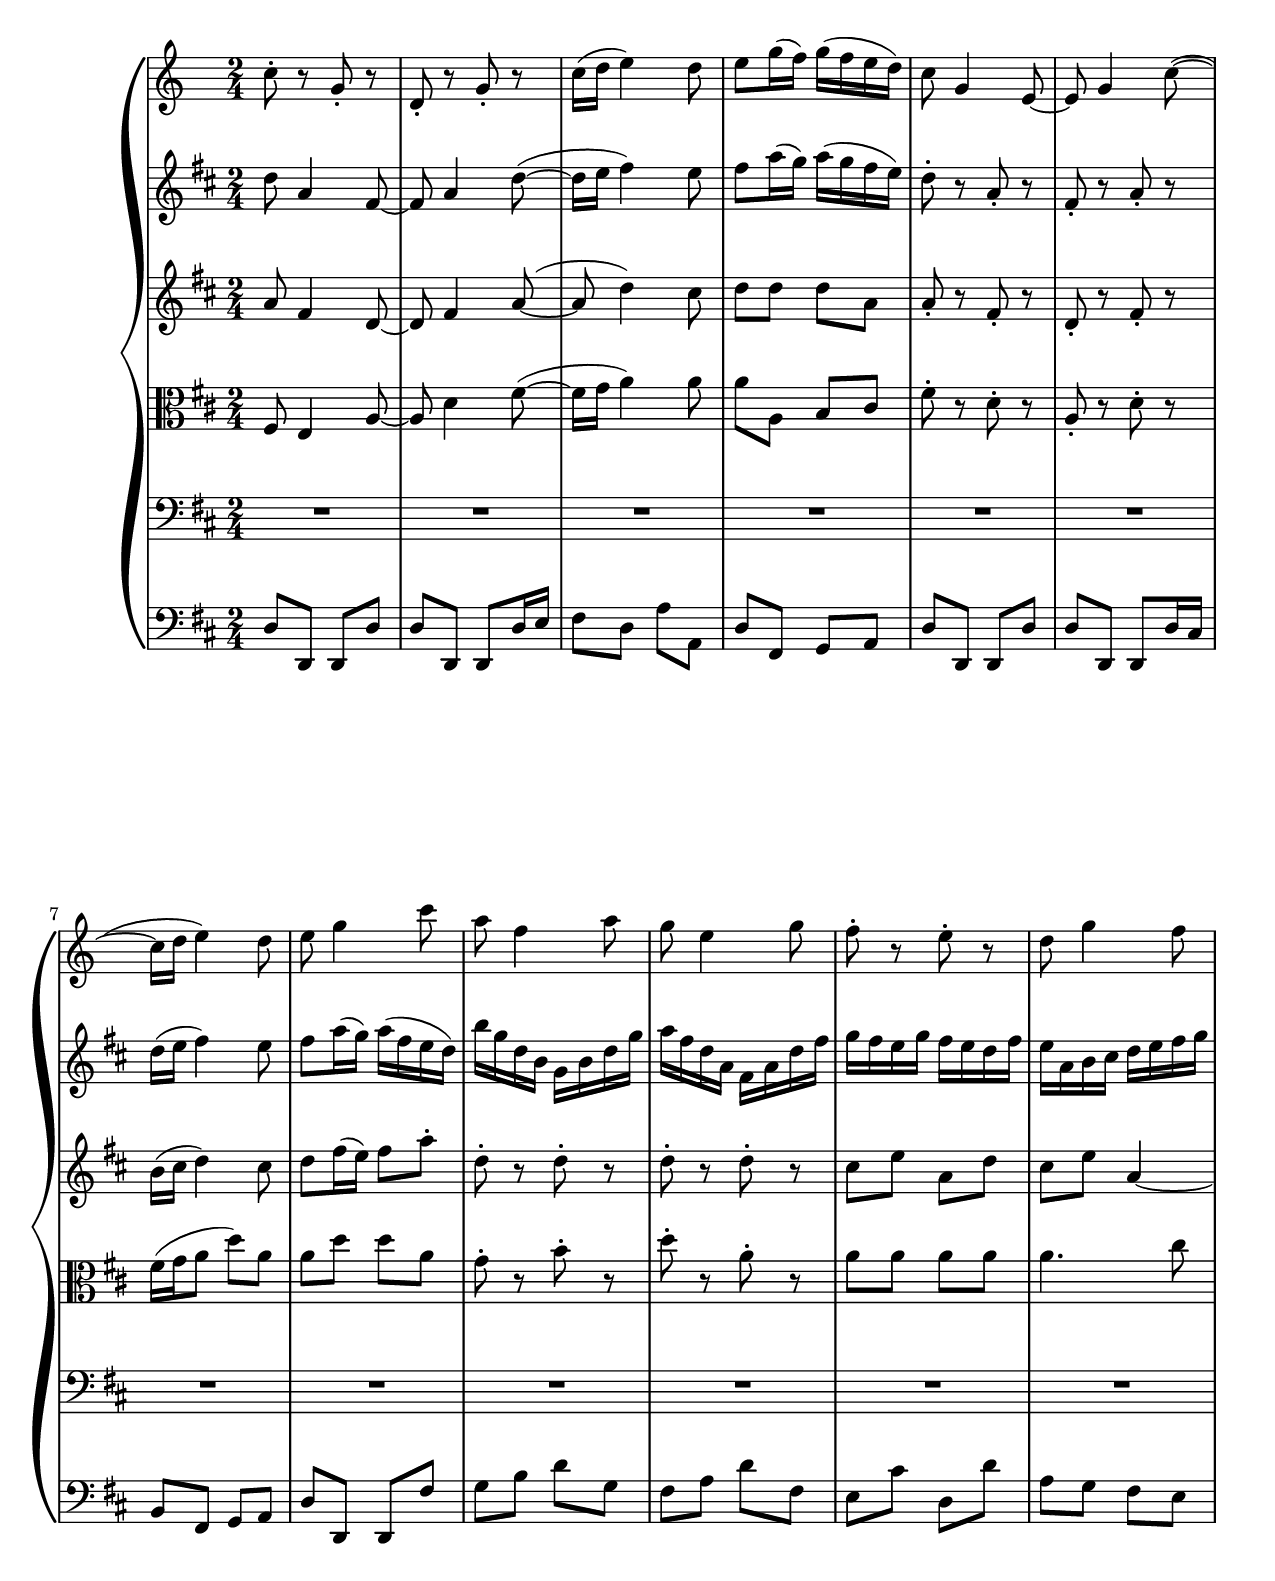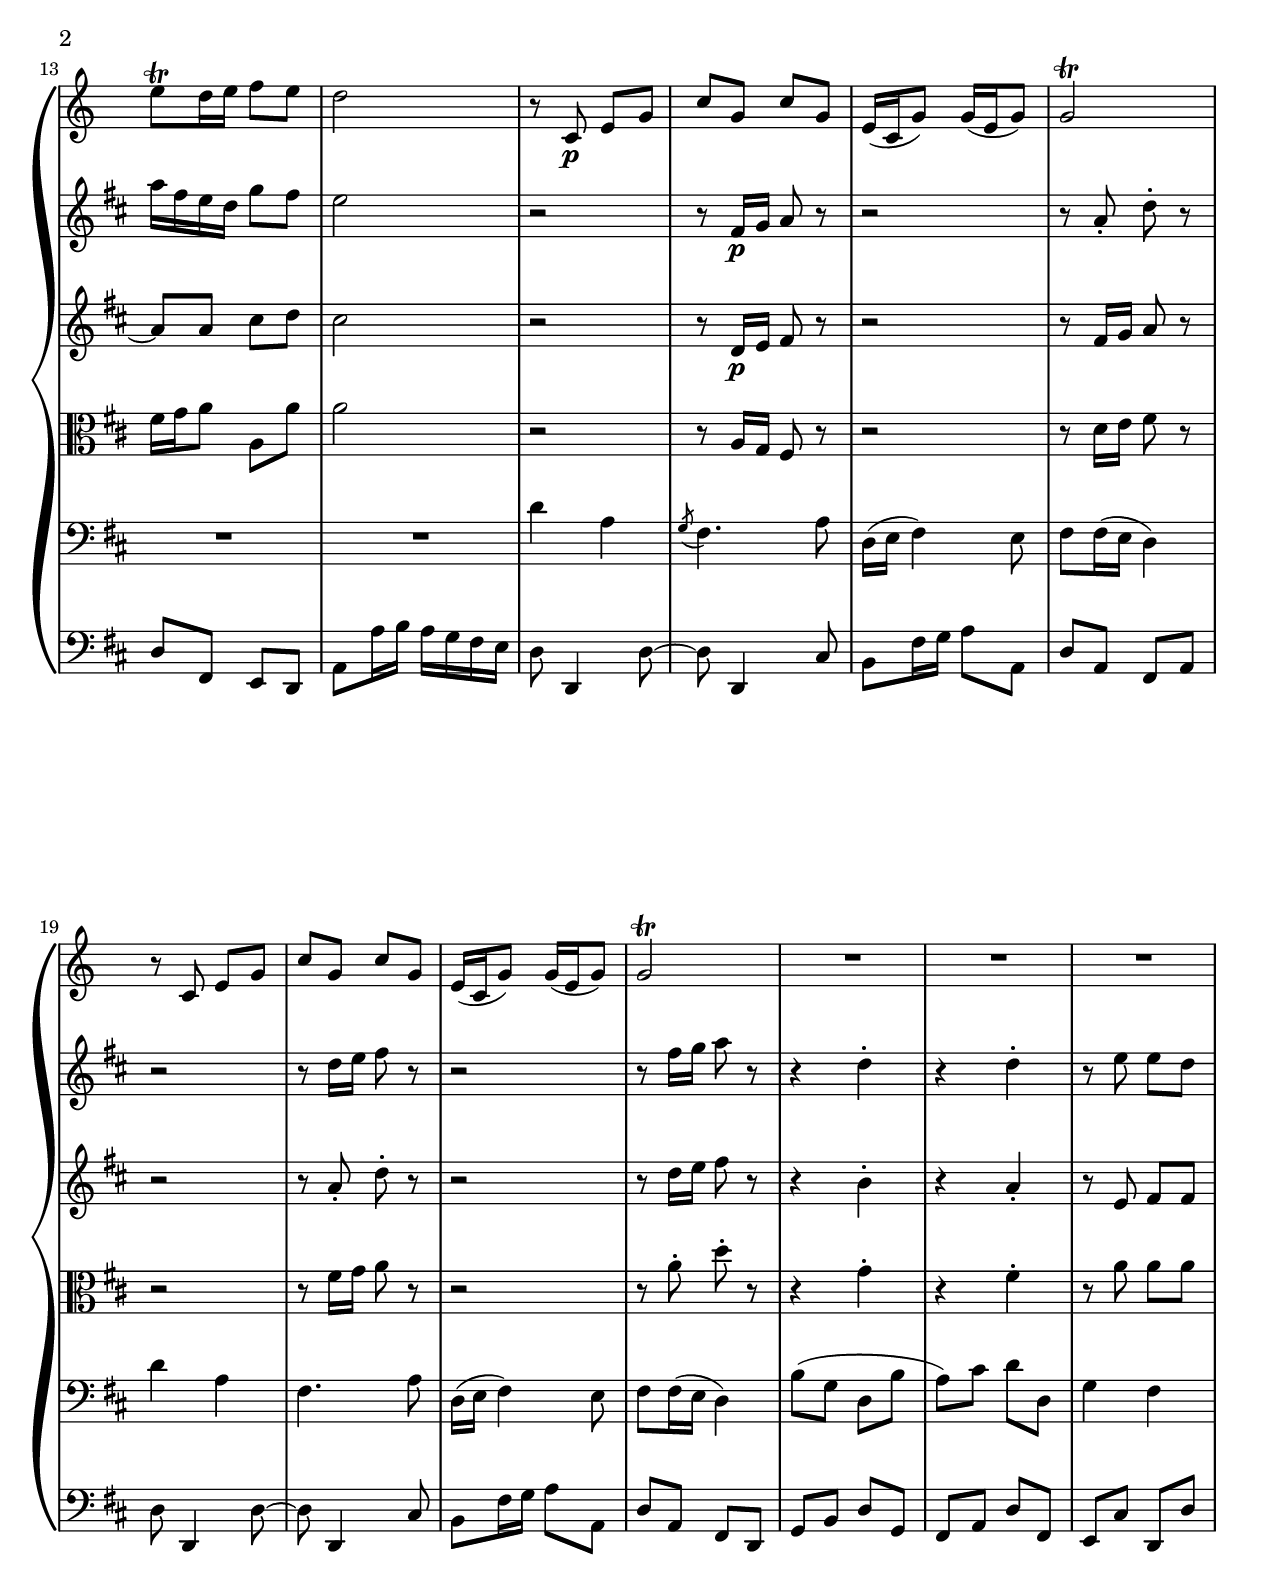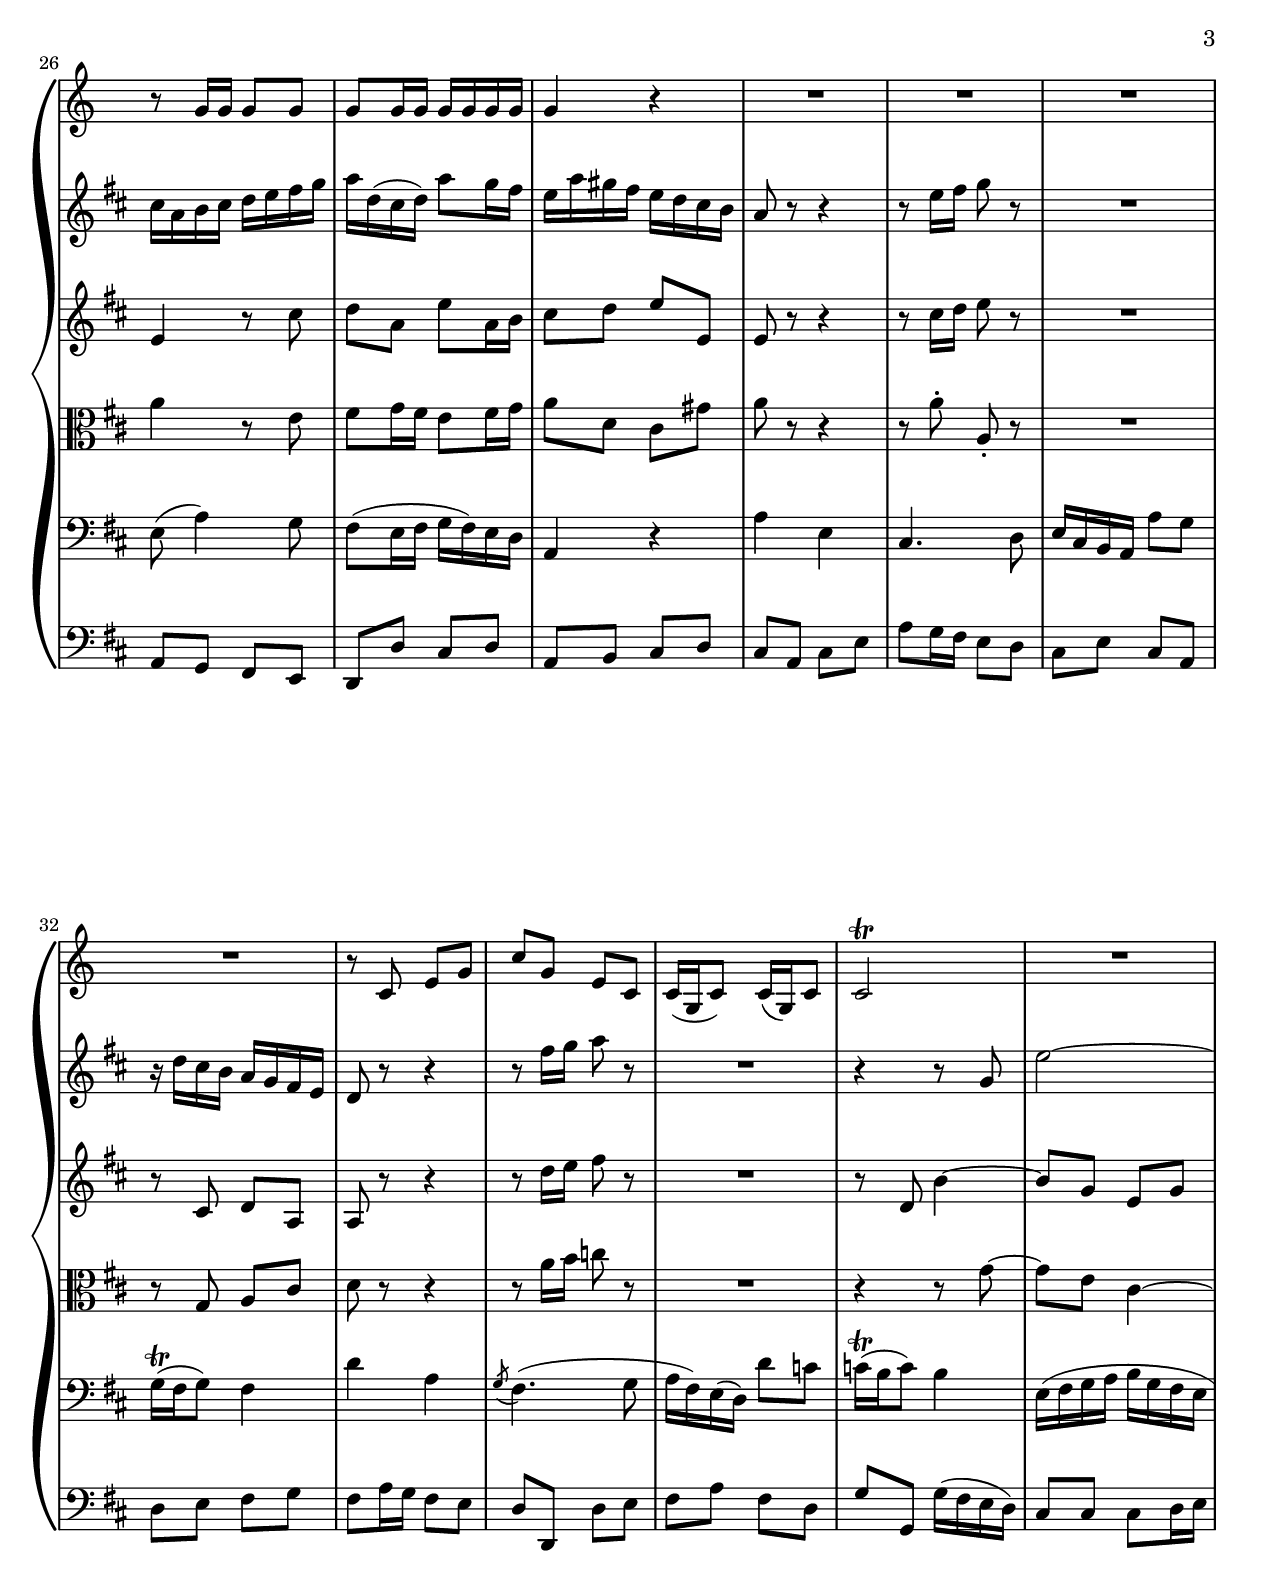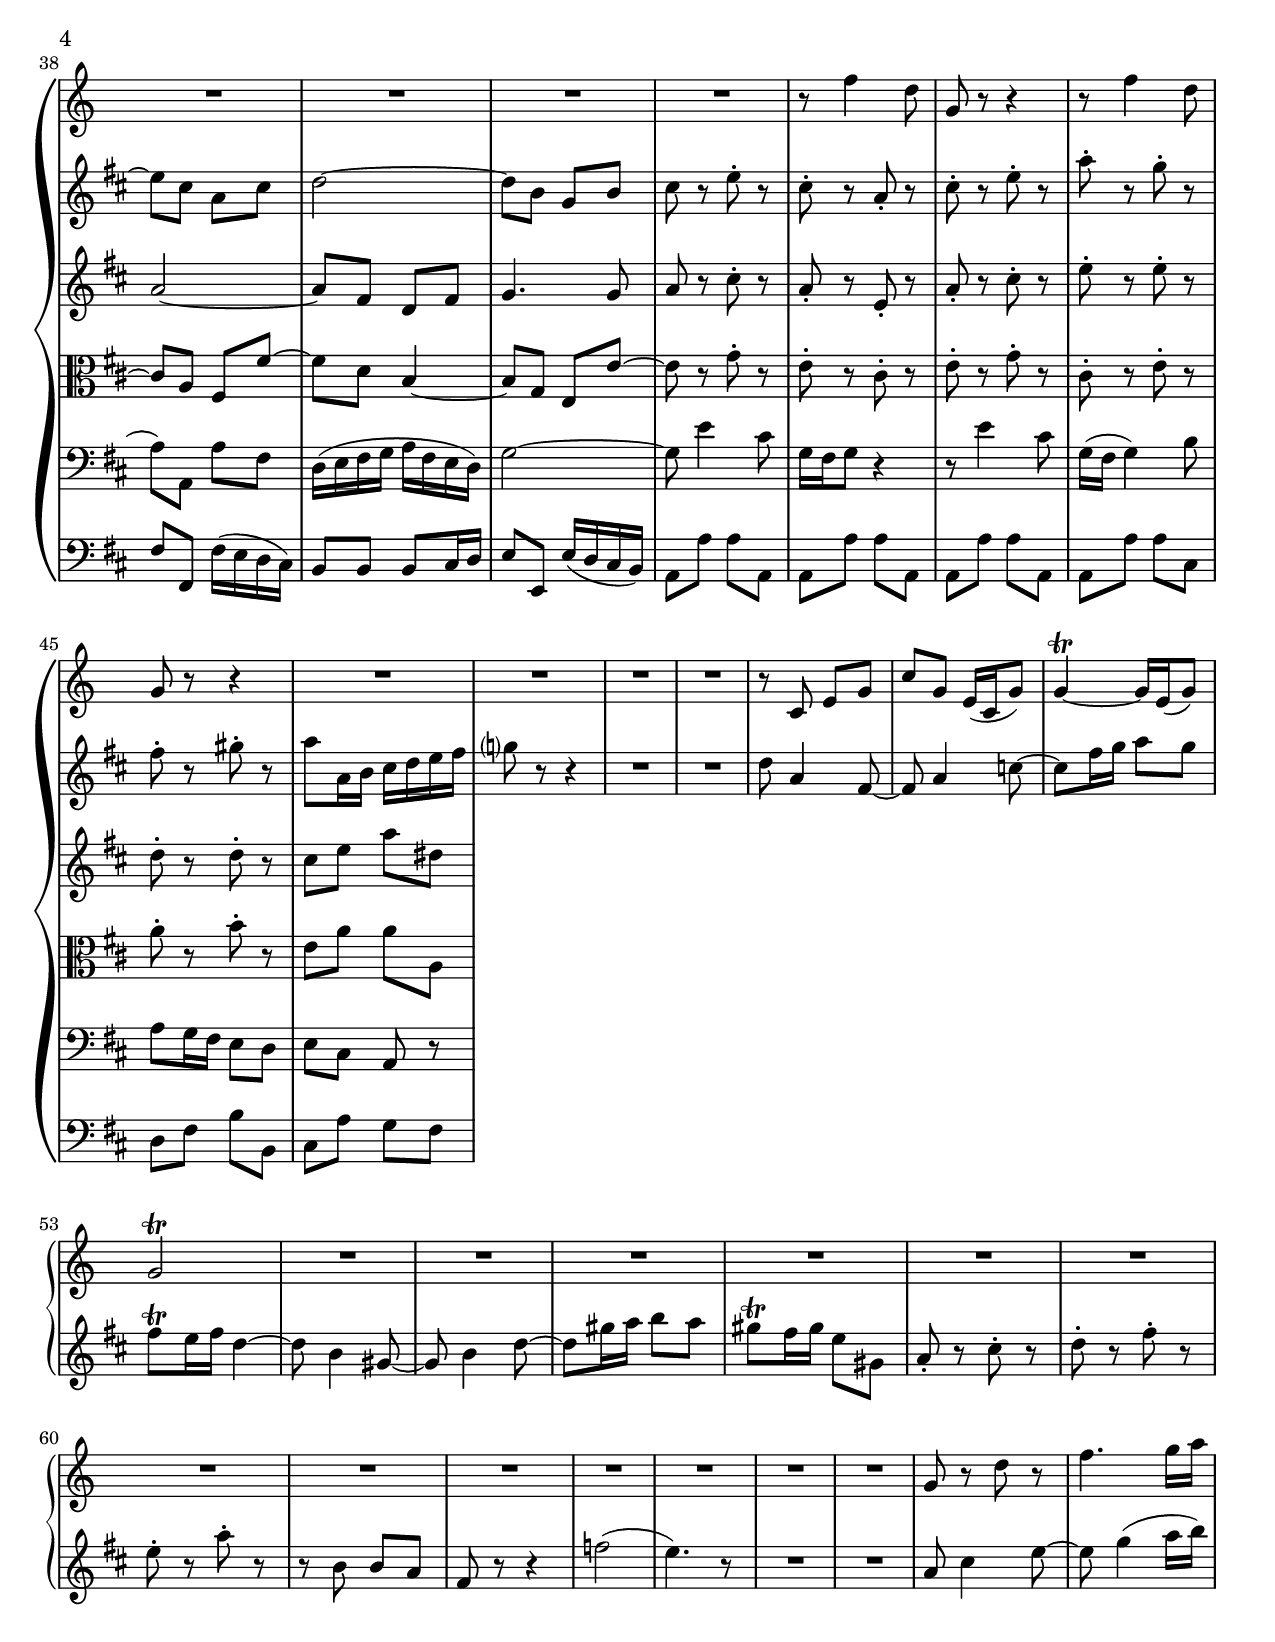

\version "2.22.2"
\language "english"

\paper {
  #(set-paper-size "letter")
}

tromba = \new Staff {
  \time 2/4
  \key c \major
  \relative {
    c''8-. r g-. r |
    d-. r g-. r |
    c16( d e4) d8 |
    e8 g16( f) g( f e d) |
    c8 g4 e8~ |
    e g4 c8~(
    c16 d e4) d8 | %7
    e8 g4 c8 |
    a f4 a8 |
    g8 e4 g8 |
    f8-. r e-. r |
    d g4 f8 |
    e8\trill d16 e f8 e |
    d2 |
    r8 c,\p e g |  %15
    c g c g |
    e16( c g'8) g16( e g8) |
    g2\trill |
    r8 c, e g |
    c g c g |
    e16( c g'8) g16( e16 g8) |
    g2\trill |
    R2 | %23
    R2 * 2 |
    r8 g16 g g8 g |
    g g16 g g g g g |
    g4 r |
    R2 * 3 | %31
    R2
    r8 c, e g |
    c g e c |
    c16( g c8) c16( g) c8 |
    c2\trill |
    R2 * 2 | %38
    R2 * 3 |
    r8 f'4 d8 |
    g,8 r r4 |
    r8 f'4 d8 |
    g,8 r r4 |
    R2 |  %46
    R2 * 3
    r8 c, e g |
    c g e16( c g'8) |
    g4~\trill g16 e( g8) |
    g2\trill |
    R2 * 13 |
    g8 r d' r |
    f4. g16 a |  %68
  }
}

vlnone = \new Staff {
  \time 2/4
  \key d \major 
  \relative {
    d''8 a4 fs8~ |
    fs a4 d8~( |
    d16 e fs4) e8 |
    fs a16( g) a( g fs e) |
    d8-. r a-. r |
    fs-. r a-. r |
    d16( e fs4) e8 |  %7
    fs8 a16( g) a( fs e d) |
    b' g d b g b d g |
    a fs d a fs a d fs |
    g fs e g fs e d fs |
    e a, b cs d e fs g |
    a fs e d g8 fs |
    e2 |
    r | %15
    r8 fs,16\p g a8 r |
    r2 |
    r8 a-. d-. r |
    r2 |
    r8 d16 e fs8 r |
    r2 |
    r8 fs16 g a8 r |
    r4 d,-. |  %23
    r4 d-. |
    r8 e e d |
    cs16 a b cs d e fs g |
    a d,( cs d) a'8 g16 fs |
    e a gs fs e d cs b |
    a8 r r4 |
    r8 e'16 fs g8 r |
    R2 | %31
    r16 d cs b a g fs e |
    d8 r r4 |
    r8 fs'16 g a8 r |
    R2 |
    r4 r8 g,8 |
    e'2~ |
    e8 cs a cs | %38
    d2~ |
    d8 b g b |
    cs r e-. r |
    cs-. r a-. r |
    cs-. r e-. r |
    a-. r g-. r |
    fs-. r gs-. r |
    a8 a,16 b cs d e fs |  %46
    g?8 r r4 |
    R2 * 2 
    d8 a4 fs8~ |
    fs a4 c8~ |
    c fs16 g a8 g |
    fs\trill e16 fs d4~ |  %53
    d8 b4 gs8~ |
    gs b4 d8~ |
    d gs16 a b8 a |
    gs\trill fs16 gs e8 gs, |
    a8-. r cs-. r |
    d-. r fs-. r |
    e-. r a-. r | %60
    r b, b a |
    fs r8 r4 |
    f'2( |
    e4.) r8 |
    R2 * 2 |
    a,8 cs4 e8~ |
    e g4( a16 b) | %68
  }
}

vlntwo = \new Staff {
  \time 2/4 
  \key d \major
  \relative {
    a'8 fs4 d8~ |
    d fs4 a8~( |
    a8 d4) cs8 |
    d d d a |
    a-. r fs-. r |
    d-. r fs-. r |
    b16( cs d4) cs8 |  %7
    d8 fs16( e) fs8 a-. |
    d,-. r d-. r |
    d-. r d-. r |
    cs e a, d |
    cs e a,4~ |
    a8 a cs d |
    cs2 | 
    r |  %15
    r8 d,16\p e fs8 r |
    r2 |
    r8 fs16 g a8 r |
    r2 |
    r8 a-. d-. r8 |
    r2 |
    r8 d16 e fs8 r |
    r4 b,4-. | %23
    r4 a-. |
    r8 e8 fs fs |
    e4 r8 cs' |
    d a e' a,16 b |
    cs8 d e e, |
    e r r4 |
    r8 cs'16 d e8 r |
    R2 |  %31
    r8 cs,8 d a |
    a r8 r4 |
    r8 d'16 e fs8 r |
    R2 |
    r8 d, b'4~ |
    b8 g e g |
    a2~ | %38
    a8 fs d fs |
    g4. g8 |
    a r cs-. r |
    a-. r e-. r |
    a-. r cs-. r |
    e-. r e-. r |
    d-. r d-. r |
    cs e a ds, |
  }
}

vla = \new Staff {
  \time 2/4 
  \clef C
  \key d \major
  \relative {
    fs8 e4 a8~ |
    a8 d4 fs8~( |
    fs16 g a4) a8 |
    a a, b cs |
    fs-. r d-. r |
    a-. r d-. r |
    fs16( g a8 d8) a | %7
    a d d a |
    g-. r b-. r |
    d-. r a-. r |
    a a a a |
    a4. cs8 |
    fs,16 g a8 a, a' |
    a2 |
    r | %15
    r8 a,16 g fs8 r |
    r2 |
    r8 d'16 e fs8 r |
    r2 |
    r8 fs16 g a8 r |
    r2 |
    r8 a-. d-. r |
    r4 g,4-. |  %23
    r4 fs-. |
    r8 a8 a a |
    a4 r8 e |
    fs g16 fs e8 fs16 g |
    a8 d, cs gs' |
    a r r4 |
    r8 a8-. a,-. r |
    R2 | %31
    r8 g a cs |
    d r r4 |
    r8 a'16 b c8 r |
    R2 |
    r4 r8 g~ |
    g e cs4~ |
    cs8 a fs fs'~ | %38
    fs d b4~ |
    b8 g e e'~ |
    e r g-. r |
    e-. r cs-. r |
    e-. r g-. r |
    cs,-. r e-. r |
    a-. r b-. r |
    e, a a a, | %46
  }
}

voice = \new Staff {
  \time 2/4 
  \clef bass
  \key d \major
  \relative {
    R2 * 14
    d'4 a |  %15
    \acciaccatura g8 fs4. a8 |
    d,16( e fs4) e8 |
    fs fs16(e d4) |
    d'4 a |
    fs4. a8 |
    d,16( e fs4) e8 |
    fs fs16( e d4) |
    b'8( g d b' |  %23
    a) cs d d, |
    g4 fs |
    e8( a4) g8 |
    fs( e16 fs g fs) e d |
    a4 r |
    a' e |
    cs4. d8 |
    e16 cs b a a'8 g | %31
    g16\trill( fs g8) fs4 |
    d' a |
    \acciaccatura g8 fs4.( g8 |
    a16 fs) e( d) d'8 c |
    c16\trill( b c8) b4 |
    e,16( fs g a b g fs e |
    a8) a, a' fs | %38
    d16( e fs g a fs e d) |
    g2~ |
    g8 e'4 cs8 |
    g16 fs g8 r4 |
    r8 e'4 cs8 |
    g16( fs g4) b8 |
    a g16 fs e8 d |
    e cs a r | %46
  }
}

bass = \new Staff {
  \time 2/4 
  \clef bass
  \key d \major
  \relative {
    d8 d, d d' |
    d d, d d'16 e |
    fs8 d a' a, |
    d fs, g a |
    d d, d d' |
    d d, d d'16 cs |
    b8 fs g a |  %7 
    d d, d fs' |
    g b d g, |
    fs a d fs, |
    e cs' d, d' |
    a g fs e |
    d fs, e d |
    a' a'16 b a g fs e |
    d8 d,4 d'8~ | %15 
    d d,4 cs'8 |
    b fs'16 g a8 a, |
    d a fs a | 
    d d,4 d'8~ |
    d d,4 cs'8 |
    b fs'16 g a8 a, |
    d a fs d |
    g b d g, |  %23
    fs a d fs, | 
    e cs' d, d' |
    a g fs e |
    d d' cs d |
    a b cs d |
    cs a cs e |
    a g16 fs e8 d |
    cs e cs a |  %31
    d e fs g |
    fs a16 g fs8 e |
    d d, d' e |
    fs a fs d |
    g g, g'16( fs e d) |
    cs8 cs cs d16 e |
    fs8 fs, fs'16( e d cs) | %38
    b8 b b cs16 d |
    e8 e,8 e'16( d cs b) |
    a8 a' a a, |
    a a' a a, |
    a a' a a, |
    a a' a cs, |
    d fs b b, |
    cs a' g fs | 
  }
}

\score {
  \new GrandStaff <<
    \tromba
    \vlnone
    \vlntwo
    \vla
    \voice
    \bass
  >>
}